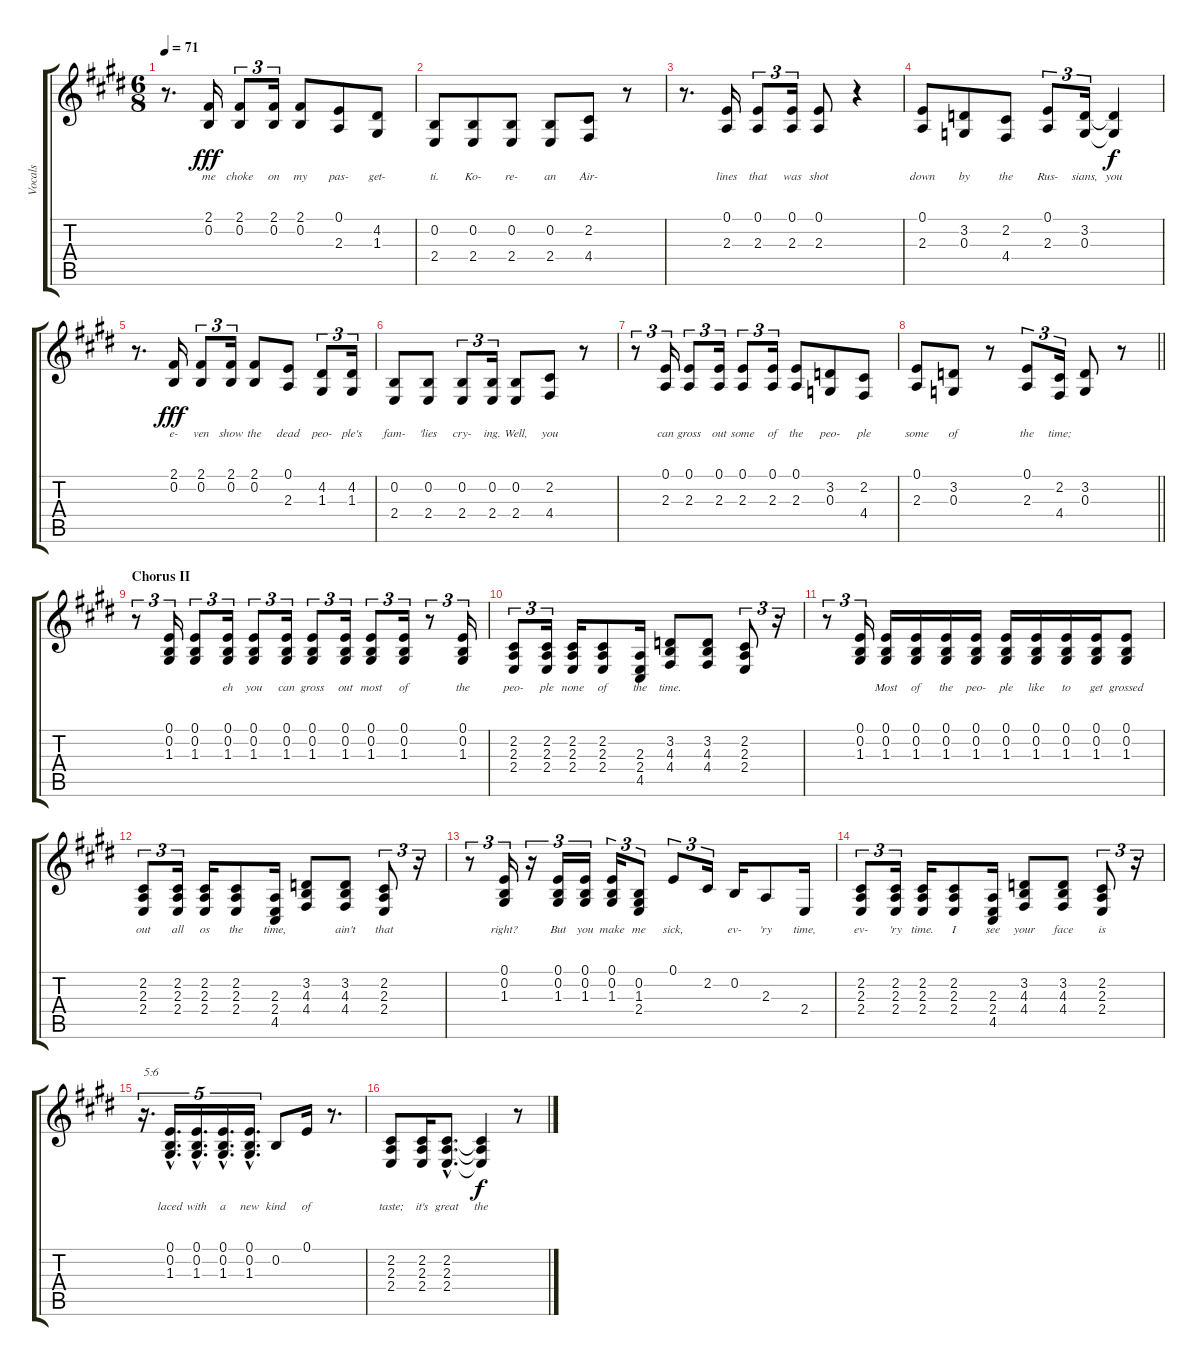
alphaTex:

\track ("Vocals" "Vocals") {instrument lead6voice}
\staff {score tabs}
\tuning (E4 B3 G3 D3 A2 E2) {hide}
\ts (6 8)
\tempo 71
\clef g2
\ks e
r.8{d dy fff} (2.1 0.2).16{lyrics (0 "me") lyrics (1 "") lyrics (2 "") lyrics (3 "") lyrics (4 "")} (2.1 0.2).8{tu (3 2) lyrics (0 "choke") lyrics (1 "") lyrics (2 "") lyrics (3 "") lyrics (4 "")} (2.1 0.2).16{tu (3 2) lyrics (0 "on") lyrics (1 "") lyrics (2 "") lyrics (3 "") lyrics (4 "")} (2.1 0.2).8{lyrics (0 "my") lyrics (1 "") lyrics (2 "") lyrics (3 "") lyrics (4 "")} (0.1 2.3).8{lyrics (0 "pas-") lyrics (1 "") lyrics (2 "") lyrics (3 "") lyrics (4 "")} (4.2 1.3).8{lyrics (0 "get-") lyrics (1 "") lyrics (2 "") lyrics (3 "") lyrics (4 "")} |
(0.2 2.4).8{lyrics (0 "ti.") lyrics (1 "") lyrics (2 "") lyrics (3 "") lyrics (4 "")} (0.2 2.4).8{lyrics (0 "Ko-") lyrics (1 "") lyrics (2 "") lyrics (3 "") lyrics (4 "")} (0.2 2.4).8{lyrics (0 "re-") lyrics (1 "") lyrics (2 "") lyrics (3 "") lyrics (4 "")} (0.2 2.4).8{lyrics (0 "an") lyrics (1 "") lyrics (2 "") lyrics (3 "") lyrics (4 "")} (2.2 4.4).8{lyrics (0 "Air-") lyrics (1 "") lyrics (2 "") lyrics (3 "") lyrics (4 "")} r.8 |
r.8{d} (0.1 2.3).16{lyrics (0 "lines") lyrics (1 "") lyrics (2 "") lyrics (3 "") lyrics (4 "")} (0.1 2.3).8{tu (3 2) lyrics (0 "that") lyrics (1 "") lyrics (2 "") lyrics (3 "") lyrics (4 "")} (0.1 2.3).16{tu (3 2) lyrics (0 "was") lyrics (1 "") lyrics (2 "") lyrics (3 "") lyrics (4 "")} (0.1 2.3).8{lyrics (0 "shot") lyrics (1 "") lyrics (2 "") lyrics (3 "") lyrics (4 "")} r.4 |
(0.1 2.3).8{lyrics (0 "down") lyrics (1 "") lyrics (2 "") lyrics (3 "") lyrics (4 "")} (3.2 0.3).8{lyrics (0 "by") lyrics (1 "") lyrics (2 "") lyrics (3 "") lyrics (4 "")} (2.2 4.4).8{lyrics (0 "the") lyrics (1 "") lyrics (2 "") lyrics (3 "") lyrics (4 "")} (0.1 2.3).8{tu (3 2) lyrics (0 "Rus-") lyrics (1 "") lyrics (2 "") lyrics (3 "") lyrics (4 "")} (3.2 0.3).16{tu (3 2) lyrics (0 "sians,") lyrics (1 "") lyrics (2 "") lyrics (3 "") lyrics (4 "")} (3.2{t} 0.3{t}).4{lyrics (0 "you") lyrics (1 "") lyrics (2 "") lyrics (3 "") lyrics (4 "") dy f} |
r.8{d} (2.1 0.2).16{lyrics (0 "e-") lyrics (1 "") lyrics (2 "") lyrics (3 "") lyrics (4 "") dy fff} (2.1 0.2).8{tu (3 2) lyrics (0 "ven") lyrics (1 "") lyrics (2 "") lyrics (3 "") lyrics (4 "")} (2.1 0.2).16{tu (3 2) lyrics (0 "show") lyrics (1 "") lyrics (2 "") lyrics (3 "") lyrics (4 "")} (2.1 0.2).8{lyrics (0 "the") lyrics (1 "") lyrics (2 "") lyrics (3 "") lyrics (4 "")} (0.1 2.3).8{lyrics (0 "dead") lyrics (1 "") lyrics (2 "") lyrics (3 "") lyrics (4 "")} (4.2 1.3).8{tu (3 2) lyrics (0 "peo-") lyrics (1 "") lyrics (2 "") lyrics (3 "") lyrics (4 "")} (4.2 1.3).16{tu (3 2) lyrics (0 "ple's") lyrics (1 "") lyrics (2 "") lyrics (3 "") lyrics (4 "")} |
(0.2 2.4).8{lyrics (0 "fam-") lyrics (1 "") lyrics (2 "") lyrics (3 "") lyrics (4 "")} (0.2 2.4).8{lyrics (0 "'lies") lyrics (1 "") lyrics (2 "") lyrics (3 "") lyrics (4 "")} (0.2 2.4).8{tu (3 2) lyrics (0 "cry-") lyrics (1 "") lyrics (2 "") lyrics (3 "") lyrics (4 "")} (0.2 2.4).16{tu (3 2) lyrics (0 "ing.") lyrics (1 "") lyrics (2 "") lyrics (3 "") lyrics (4 "")} (0.2 2.4).8{lyrics (0 "Well,") lyrics (1 "") lyrics (2 "") lyrics (3 "") lyrics (4 "")} (2.2 4.4).8{lyrics (0 "you") lyrics (1 "") lyrics (2 "") lyrics (3 "") lyrics (4 "")} r.8 |
r.8{tu (3 2)} (0.1 2.3).16{tu (3 2) lyrics (0 "can") lyrics (1 "") lyrics (2 "") lyrics (3 "") lyrics (4 "")} (0.1 2.3).8{tu (3 2) lyrics (0 "gross") lyrics (1 "") lyrics (2 "") lyrics (3 "") lyrics (4 "")} (0.1 2.3).16{tu (3 2) lyrics (0 "out") lyrics (1 "") lyrics (2 "") lyrics (3 "") lyrics (4 "")} (0.1 2.3).8{tu (3 2) lyrics (0 "some") lyrics (1 "") lyrics (2 "") lyrics (3 "") lyrics (4 "")} (0.1 2.3).16{tu (3 2) lyrics (0 "of") lyrics (1 "") lyrics (2 "") lyrics (3 "") lyrics (4 "")} (0.1 2.3).8{lyrics (0 "the") lyrics (1 "") lyrics (2 "") lyrics (3 "") lyrics (4 "")} (3.2 0.3).8{lyrics (0 "peo-") lyrics (1 "") lyrics (2 "") lyrics (3 "") lyrics (4 "")} (2.2 4.4).8{lyrics (0 "ple") lyrics (1 "") lyrics (2 "") lyrics (3 "") lyrics (4 "")} |
\barLineRight lightlight
(0.1 2.3).8{lyrics (0 "some") lyrics (1 "") lyrics (2 "") lyrics (3 "") lyrics (4 "")} (3.2 0.3).8{lyrics (0 "of") lyrics (1 "") lyrics (2 "") lyrics (3 "") lyrics (4 "")} r.8 (0.1 2.3).8{tu (3 2) lyrics (0 "the") lyrics (1 "") lyrics (2 "") lyrics (3 "") lyrics (4 "")} (2.2 4.4).16{tu (3 2) lyrics (0 "time;") lyrics (1 "") lyrics (2 "") lyrics (3 "") lyrics (4 "")} (3.2 0.3).8{lyrics (0 "") lyrics (1 "") lyrics (2 "") lyrics (3 "") lyrics (4 "")} r.8 |
\section ("" "Chorus II")
r.8{tu (3 2)} (0.1 0.2 1.3).16{tu (3 2) lyrics (0 "") lyrics (1 "") lyrics (2 "") lyrics (3 "") lyrics (4 "")} (0.1 0.2 1.3).8{tu (3 2) lyrics (0 "") lyrics (1 "") lyrics (2 "") lyrics (3 "") lyrics (4 "")} (0.1 0.2 1.3).16{tu (3 2) lyrics (0 "eh") lyrics (1 "") lyrics (2 "") lyrics (3 "") lyrics (4 "")} (0.1 0.2 1.3).8{tu (3 2) lyrics (0 "you") lyrics (1 "") lyrics (2 "") lyrics (3 "") lyrics (4 "")} (0.1 0.2 1.3).16{tu (3 2) lyrics (0 "can") lyrics (1 "") lyrics (2 "") lyrics (3 "") lyrics (4 "")} (0.1 0.2 1.3).8{tu (3 2) lyrics (0 "gross") lyrics (1 "") lyrics (2 "") lyrics (3 "") lyrics (4 "")} (0.1 0.2 1.3).16{tu (3 2) lyrics (0 "out") lyrics (1 "") lyrics (2 "") lyrics (3 "") lyrics (4 "")} (0.1 0.2 1.3).8{tu (3 2) lyrics (0 "most") lyrics (1 "") lyrics (2 "") lyrics (3 "") lyrics (4 "")} (0.1 0.2 1.3).16{tu (3 2) lyrics (0 "of") lyrics (1 "") lyrics (2 "") lyrics (3 "") lyrics (4 "")} r.8{tu (3 2)} (0.1 0.2 1.3).16{tu (3 2) lyrics (0 "the") lyrics (1 "") lyrics (2 "") lyrics (3 "") lyrics (4 "")} |
(2.2 2.3 2.4).8{tu (3 2) lyrics (0 "peo-") lyrics (1 "") lyrics (2 "") lyrics (3 "") lyrics (4 "")} (2.2 2.3 2.4).16{tu (3 2) lyrics (0 "ple") lyrics (1 "") lyrics (2 "") lyrics (3 "") lyrics (4 "")} (2.2 2.3 2.4).16{lyrics (0 "none") lyrics (1 "") lyrics (2 "") lyrics (3 "") lyrics (4 "")} (2.2 2.3 2.4).8{lyrics (0 "of") lyrics (1 "") lyrics (2 "") lyrics (3 "") lyrics (4 "")} (2.3 2.4 4.5).16{lyrics (0 "the") lyrics (1 "") lyrics (2 "") lyrics (3 "") lyrics (4 "")} (3.2 4.3 4.4).8{lyrics (0 "time.") lyrics (1 "") lyrics (2 "") lyrics (3 "") lyrics (4 "")} (3.2 4.3 4.4).8{lyrics (0 "") lyrics (1 "") lyrics (2 "") lyrics (3 "") lyrics (4 "")} (2.2 2.3 2.4).8{tu (3 2) lyrics (0 "") lyrics (1 "") lyrics (2 "") lyrics (3 "") lyrics (4 "")} r.16{tu (3 2)} |
r.8{tu (3 2)} (0.1 0.2 1.3).16{tu (3 2) lyrics (0 "") lyrics (1 "") lyrics (2 "") lyrics (3 "") lyrics (4 "")} (0.1 0.2 1.3).16{lyrics (0 "Most") lyrics (1 "") lyrics (2 "") lyrics (3 "") lyrics (4 "")} (0.1 0.2 1.3).16{lyrics (0 "of") lyrics (1 "") lyrics (2 "") lyrics (3 "") lyrics (4 "")} (0.1 0.2 1.3).16{lyrics (0 "the") lyrics (1 "") lyrics (2 "") lyrics (3 "") lyrics (4 "")} (0.1 0.2 1.3).16{lyrics (0 "peo-") lyrics (1 "") lyrics (2 "") lyrics (3 "") lyrics (4 "")} (0.1 0.2 1.3).16{lyrics (0 "ple") lyrics (1 "") lyrics (2 "") lyrics (3 "") lyrics (4 "")} (0.1 0.2 1.3).16{lyrics (0 "like") lyrics (1 "") lyrics (2 "") lyrics (3 "") lyrics (4 "")} (0.1 0.2 1.3).16{lyrics (0 "to") lyrics (1 "") lyrics (2 "") lyrics (3 "") lyrics (4 "")} (0.1 0.2 1.3).16{lyrics (0 "get") lyrics (1 "") lyrics (2 "") lyrics (3 "") lyrics (4 "")} (0.1 0.2 1.3).8{lyrics (0 "grossed") lyrics (1 "") lyrics (2 "") lyrics (3 "") lyrics (4 "")} |
(2.2 2.3 2.4).8{tu (3 2) lyrics (0 "out") lyrics (1 "") lyrics (2 "") lyrics (3 "") lyrics (4 "")} (2.2 2.3 2.4).16{tu (3 2) lyrics (0 "all") lyrics (1 "") lyrics (2 "") lyrics (3 "") lyrics (4 "")} (2.2 2.3 2.4).16{lyrics (0 "os") lyrics (1 "") lyrics (2 "") lyrics (3 "") lyrics (4 "")} (2.2 2.3 2.4).8{lyrics (0 "the") lyrics (1 "") lyrics (2 "") lyrics (3 "") lyrics (4 "")} (2.3 2.4 4.5).16{lyrics (0 "time,") lyrics (1 "") lyrics (2 "") lyrics (3 "") lyrics (4 "")} (3.2 4.3 4.4).8{lyrics (0 "") lyrics (1 "") lyrics (2 "") lyrics (3 "") lyrics (4 "")} (3.2 4.3 4.4).8{lyrics (0 "ain't") lyrics (1 "") lyrics (2 "") lyrics (3 "") lyrics (4 "")} (2.2 2.3 2.4).8{tu (3 2) lyrics (0 "that") lyrics (1 "") lyrics (2 "") lyrics (3 "") lyrics (4 "")} r.16{tu (3 2)} |
r.8{tu (3 2)} (0.1 0.2 1.3).16{tu (3 2) lyrics (0 "right?") lyrics (1 "") lyrics (2 "") lyrics (3 "") lyrics (4 "")} r.16{tu (3 2)} (0.1 0.2 1.3).16{tu (3 2) lyrics (0 "But") lyrics (1 "") lyrics (2 "") lyrics (3 "") lyrics (4 "")} (0.1 0.2 1.3).16{tu (3 2) lyrics (0 "you") lyrics (1 "") lyrics (2 "") lyrics (3 "") lyrics (4 "")} (0.1 0.2 1.3).16{tu (3 2) lyrics (0 "make") lyrics (1 "") lyrics (2 "") lyrics (3 "") lyrics (4 "")} (0.2 1.3 2.4).8{tu (3 2) lyrics (0 "me") lyrics (1 "") lyrics (2 "") lyrics (3 "") lyrics (4 "")} 0.1.8{tu (3 2) lyrics (0 "sick,") lyrics (1 "") lyrics (2 "") lyrics (3 "") lyrics (4 "")} 2.2.16{tu (3 2) lyrics (0 "") lyrics (1 "") lyrics (2 "") lyrics (3 "") lyrics (4 "")} 0.2.16{lyrics (0 "ev-") lyrics (1 "") lyrics (2 "") lyrics (3 "") lyrics (4 "")} 2.3.8{lyrics (0 "'ry") lyrics (1 "") lyrics (2 "") lyrics (3 "") lyrics (4 "")} 2.4.16{lyrics (0 "time,") lyrics (1 "") lyrics (2 "") lyrics (3 "") lyrics (4 "")} |
(2.2 2.3 2.4).8{tu (3 2) lyrics (0 "ev-") lyrics (1 "") lyrics (2 "") lyrics (3 "") lyrics (4 "")} (2.2 2.3 2.4).16{tu (3 2) lyrics (0 "'ry") lyrics (1 "") lyrics (2 "") lyrics (3 "") lyrics (4 "")} (2.2 2.3 2.4).16{lyrics (0 "time.") lyrics (1 "") lyrics (2 "") lyrics (3 "") lyrics (4 "")} (2.2 2.3 2.4).8{lyrics (0 "I") lyrics (1 "") lyrics (2 "") lyrics (3 "") lyrics (4 "")} (2.3 2.4 4.5).16{lyrics (0 "see") lyrics (1 "") lyrics (2 "") lyrics (3 "") lyrics (4 "")} (3.2 4.3 4.4).8{lyrics (0 "your") lyrics (1 "") lyrics (2 "") lyrics (3 "") lyrics (4 "")} (3.2 4.3 4.4).8{lyrics (0 "face") lyrics (1 "") lyrics (2 "") lyrics (3 "") lyrics (4 "")} (2.2 2.3 2.4).8{tu (3 2) lyrics (0 "is") lyrics (1 "") lyrics (2 "") lyrics (3 "") lyrics (4 "")} r.16{tu (3 2)} |
r.16{d tu (5 4) txt "5:6"} (0.1{hac} 0.2{hac} 1.3{hac}).16{d tu (5 4) lyrics (0 "laced") lyrics (1 "") lyrics (2 "") lyrics (3 "") lyrics (4 "")} (0.1{hac} 0.2{hac} 1.3{hac}).16{d tu (5 4) lyrics (0 "with") lyrics (1 "") lyrics (2 "") lyrics (3 "") lyrics (4 "")} (0.1{hac} 0.2{hac} 1.3{hac}).16{d tu (5 4) lyrics (0 "a") lyrics (1 "") lyrics (2 "") lyrics (3 "") lyrics (4 "")} (0.1{hac} 0.2{hac} 1.3{hac}).16{d tu (5 4) lyrics (0 "new") lyrics (1 "") lyrics (2 "") lyrics (3 "") lyrics (4 "")} 0.2.8{lyrics (0 "kind") lyrics (1 "") lyrics (2 "") lyrics (3 "") lyrics (4 "")} 0.1.16{lyrics (0 "of") lyrics (1 "") lyrics (2 "") lyrics (3 "") lyrics (4 "")} r.8{d} |
(2.2 2.3 2.4).8{lyrics (0 "taste;") lyrics (1 "") lyrics (2 "") lyrics (3 "") lyrics (4 "")} (2.2 2.3 2.4).16{lyrics (0 "it's") lyrics (1 "") lyrics (2 "") lyrics (3 "") lyrics (4 "")} (2.2{hac} 2.3{hac} 2.4{hac}).8{d lyrics (0 "great") lyrics (1 "") lyrics (2 "") lyrics (3 "") lyrics (4 "")} (2.2{t} 2.3{t} 2.4{t}).4{lyrics (0 "the") lyrics (1 "") lyrics (2 "") lyrics (3 "") lyrics (4 "") dy f} r.8
